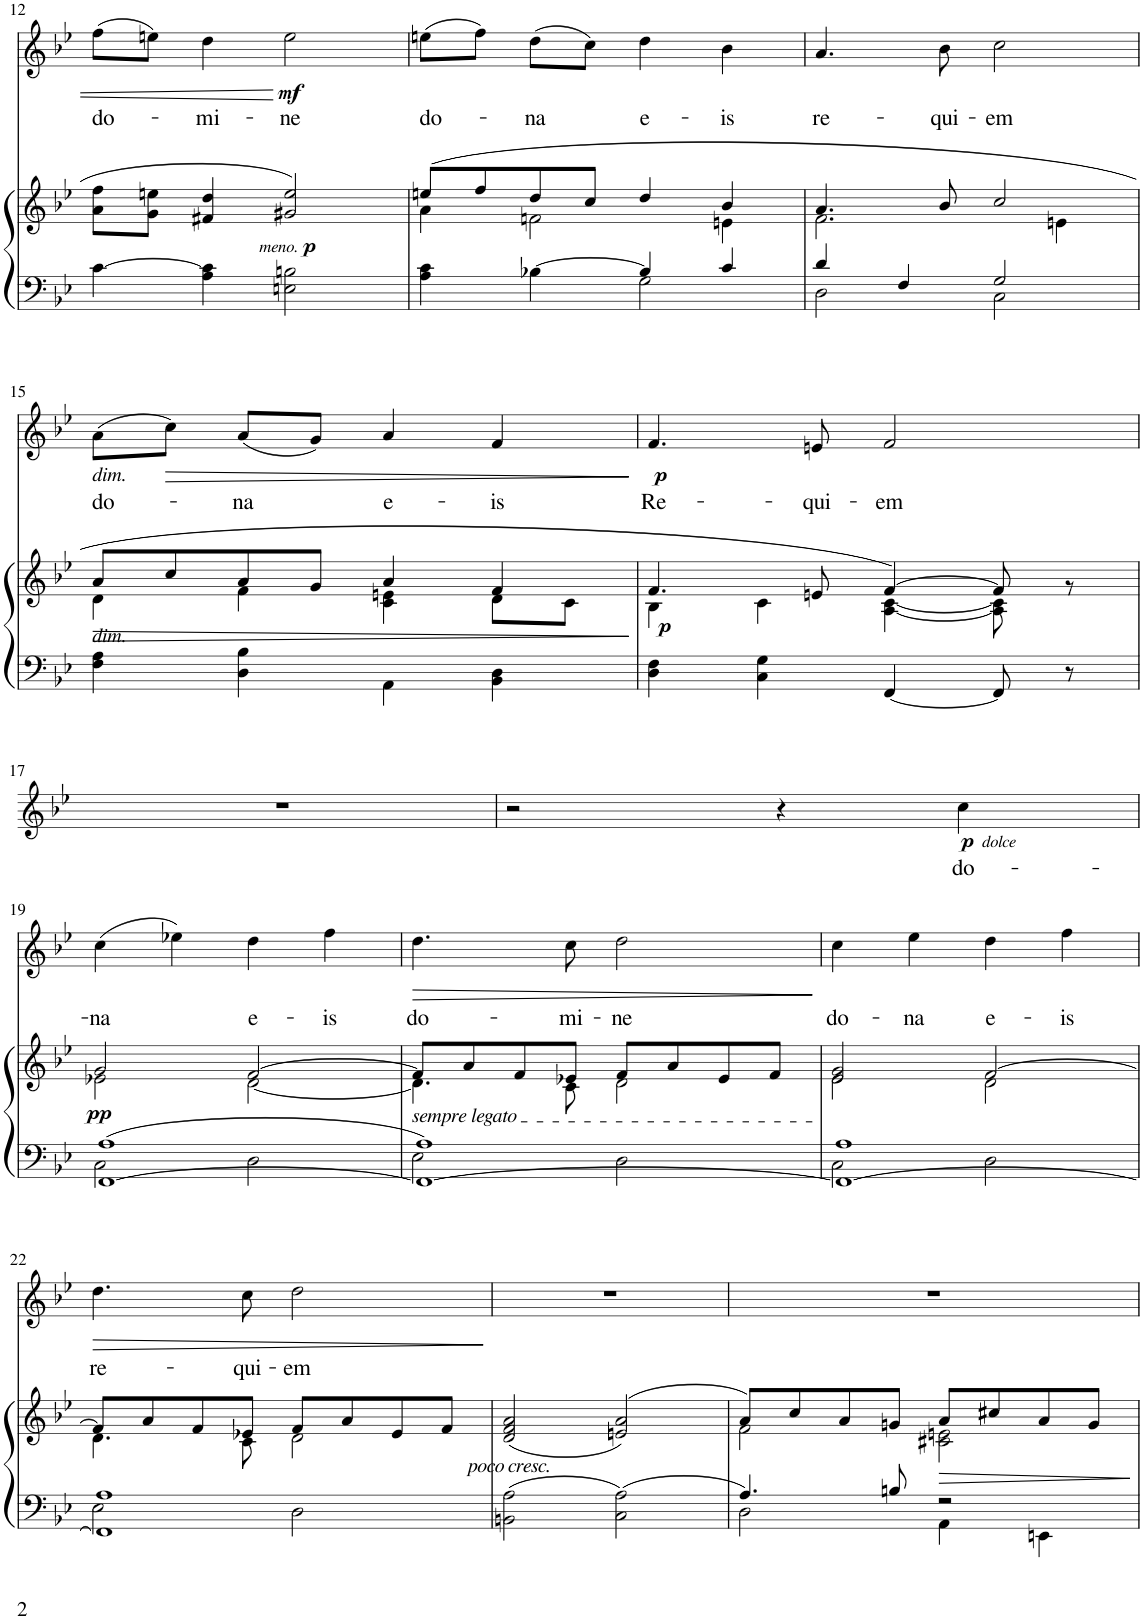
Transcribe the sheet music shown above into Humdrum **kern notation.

**kern	**kern	**dynam	**kern	**text	**dynam
*part2	*part2	*part2	*part1	*part1	*part1
*staff3	*staff2	*staff2/3	*staff1	*staff1	*staff1
*I"PIANO	*	*	*I"Soprano Solo	*	*
*I'Pno	*	*	*	*	*
!!LO:PB:g=z
*clefF4	*clefG2	*	*clefG2	*	*
*k[b-e-]	*k[b-e-]	*	*k[b-e-]	*	*
*M4/4	*M4/4	*	*M4/4	*	*
=12	=12	=12	=12	=12	=12
!	!	!	!	!LO:LY:b	!
[4c\	8a\ 8ff\L	.	(8ff\L	do-	.
.	8g\ 8een\J	.	8een\J)	.	.
!	!	!	!	!LO:LY:b	!
4A\ 4c\]	4f#X/ 4dd/	.	4dd\	-mi-	.
!	!	!LO:DY:b	!	!LO:LY:b	!
!	!	!LO:DY:n=1:b	!	!	!LO:DY:b
2En\ 2Bn\	2g#X/ 2ee/	other-dynamics p	2ee\	-ne	mf
=13	=13	=13	=13	=13	=13
*^	*^	*	*	*	*
!	!	!	!	!	!	!LO:LY:b	!
4A\ 4c\	2ryy	(8een/L	4a\	.	(8een\L	do-	.
.	.	8ff/	.	.	8ff\J)	.	.
!	!	!	!	!	!	!LO:LY:b	!
[4B-X\	.	8dd/	2fn\	.	(8dd\L	-na	.
.	.	8cc/J	.	.	8cc\J)	.	.
!	!	!	!	!	!	!LO:LY:b	!
4B-/]	2G\	4dd/	.	.	4dd\	e-	.
!	!	!	!	!	!	!LO:LY:b	!
4c/	.	4b-/	4en\	.	4b-\	-is	.
=14	=14	=14	=14	=14	=14	=14	=14
!	!	!	!	!	!	!LO:LY:b	!
4d/	2D\	4.a/	2.f\	.	4.a/	re-	.
4F/	.	.	.	.	.	.	.
!	!	!	!	!	!	!LO:LY:b	!
.	.	8b-/	.	.	8b-\	-qui-	.
!	!	!	!	!	!	!LO:LY:b	!
2G/	2C\	2cc/	.	.	2cc\	-em	.
.	.	.	4en\	.	.	.	.
*v	*v	*	*	*	*	*	*
!!LO:LB:g=z
=15	=15	=15	=15	=15	=15	=15
!	!	!	!	!LO:TX:b:i:t=dim.	!	!
!	!LO:TX:b:i:t=dim.	!	!	!	!	!
!	!	!	!LO:HP:b	!	!LO:LY:b	!
4F\ 4A\	8a/L	4d\	>	(8a\L	do-	.
!	!	!	!	!	!	!LO:HP:b
.	8cc/	.	.	8cc\J)	.	>
!	!	!	!	!	!LO:LY:b	!
4D\ 4B-\	8a/	4f\	.	(8a/L	-na	.
.	8g/J	.	.	8g/J)	.	.
!	!	!	!	!	!LO:LY:b	!
4AA\	4a/	4c\ 4en\	.	4a/	e-	.
!	!	!	!	!	!LO:LY:b	!
4BB-\ 4D\	4f/	8d\L	.	4f/	-is	.
.	.	8c\J	.	.	.	.
*	*v	*v	*	*	*	*
.	.	]	.	.	]
=16	=16	=16	=16	=16	=16
*	*^	*	*	*	*
!	!	!	!LO:DY:b	!	!LO:LY:b	!LO:DY:b
4D\ 4F\	4.f/	4B-\	p	4.f/	Re-	p
4C\ 4G\	.	4c\	.	.	.	.
!	!	!	!	!	!LO:LY:b	!
.	8en/	.	.	8en/	-qui-	.
!	!	!	!	!	!LO:LY:b	!
[4FF/	[4f/)	[4A\ [4c\	.	2f/	-em	.
8FF/]	8f/]	8A\] 8c\]	.	.	.	.
8r	8ryy	8r	.	.	.	.
*	*v	*v	*	*	*	*
!!LO:LB:g=z
=17	=17	=17	=17	=17	=17
1r	1r	.	1r	.	.
=18	=18	=18	=18	=18	=18
1r	1r	.	2r	.	.
.	.	.	4r	.	.
!	!	!	!	!LO:LY:b	!LO:DY:b
!	!	!	!	!	!LO:DY:n=1:b
.	.	.	4cc\	do-	p other-dynamics
!!LO:LB:g=z
=19	=19	=19	=19	=19	=19
*^	*^	*	*	*	*
!	!	!	!	!LO:DY:b	!	!LO:LY:b	!
[1FF 1A	2C\	2g/	2e-X\	pp	(4cc\	-na	.
.	.	.	.	.	4ee-X\)	.	.
!	!	!	!	!	!	!LO:LY:b	!
.	2D\	[2f/	[2d\	.	4dd\	e-	.
!	!	!	!	!	!	!LO:LY:b	!
.	.	.	.	.	4ff\	-is	.
=20	=20	=20	=20	=20	=20	=20	=20
!	!	!LO:TX:b:i:t=sempre legato	!	!	!	!	!
!	!	!	!	!	!	!LO:LY:b	!LO:HP:b
1FF_ 1A	2E-\	8f/L]	4.d\]	.	4.dd\	do-	>
.	.	8a/	.	.	.	.	.
.	.	8f/	.	.	.	.	.
!	!	!	!	!	!	!LO:LY:b	!
.	.	8e-X/J	8c\	.	8cc\	-mi-	.
!	!	!	!	!	!	!LO:LY:b	!
.	2D\	8f/L	2d\	.	2dd\	-ne	.
.	.	8a/	.	.	.	.	.
.	.	8e-/	.	.	.	.	.
.	.	8f/J	.	.	.	.	.
*v	*v	*	*	*	*	*	*
*	*v	*v	*	*	*	*
.	.	.	.	.	]
=21	=21	=21	=21	=21	=21
*^	*^	*	*	*	*
!	!	!	!	!	!	!LO:LY:b	!
1FF_ 1A	2C\	2e-/ 2g/	2e-\	.	4cc\	do-	.
!	!	!	!	!	!	!LO:LY:b	!
.	.	.	.	.	4ee-\	-na	.
!	!	!	!	!	!	!LO:LY:b	!
.	2D\	[2f/	2d\	.	4dd\	e-	.
!	!	!	!	!	!	!LO:LY:b	!
.	.	.	.	.	4ff\	-is	.
!!LO:LB:g=z
=22	=22	=22	=22	=22	=22	=22	=22
!	!	!	!	!	!	!LO:LY:b	!LO:HP:b
1FF] 1A	2E-\	8f/L]	4.d\	.	4.dd\	re-	>
.	.	8a/	.	.	.	.	.
.	.	8f/	.	.	.	.	.
!	!	!	!	!	!	!LO:LY:b	!
.	.	8e-X/J	8c\	.	8cc\	-qui-	.
!	!	!	!	!	!	!LO:LY:b	!
.	2D\	8f/L	2d\	.	2dd\	-em	.
.	.	8a/	.	.	.	.	.
.	.	8e-/	.	.	.	.	.
.	.	8f/J	.	.	.	.	.
*v	*v	*	*	*	*	*	*
*	*v	*v	*	*	*	*
.	.	.	.	.	]
=23	=23	=23	=23	=23	=23
!	!LO:TX:b:i:t=poco	!	!	!	!
!	!LO:TX:b:i:t=cresc.	!	!	!	!
2BBn\ 2A\	(2d/ 2f/ 2a/	.	1r	.	.
2C\ 2A\	(2en/ 2a/)	.	.	.	.
=24	=24	=24	=24	=24	=24
*^	*^	*	*	*	*
4.A/	2D\	8a/L)	2f\	.	1r	.	.
.	.	8cc/	.	.	.	.	.
.	.	8a/	.	.	.	.	.
8Bn/	.	8gn/J	.	.	.	.	.
!	!	!	!	!LO:HP:b	!	!	!
2r	4AA\	8a/L	2c#X\ 2en\	>	.	.	.
.	.	8cc#X/	.	.	.	.	.
.	4EEn\	8a/	.	.	.	.	.
.	.	8g/J	.	.	.	.	.
*v	*v	*	*	*	*	*	*
*	*v	*v	*	*	*	*
.	.	]	.	.	.
=	=	=	=	=	=
*-	*-	*-	*-	*-	*-
